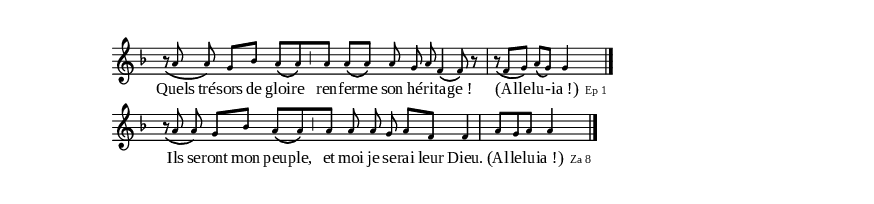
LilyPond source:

\version "2.10.0"
 \include "definitions.ly"
%\markup {AT  15}



\relative a' { 
	\new Staff {
		\cadenzaOn 		\key f \major
		\set Staff.instrumentName = \markup{ \center-align {  } }
		\times 2/3 { r8_\( a a\) }
		g[ bes]
		\times 2/3 { a[\( a\) \cesure \pespace  a] }
		a[\( a\)]
		\times 2/3 { a g a }
		f4\( f8\) r \barre
		\times 2/3 {r8_\(f[ g]\)} a[\( g\)] g4
		\endBar
	}
	\addlyrics {
		 Quels tré -- sors de gloi -- re ren -- fer -- me son hé -- ri -- ta -- "ge !" "(Al" -- le -- lu -- - -- "ia !)"
		\markup { \citation #"Ep 1" }
	}
}
\relative a' { 
	\new Staff {
		\cadenzaOn 		\key f \major
		\set Staff.instrumentName = \markup{ \center-align {  } }
		\times 2/3 { r8_\( a a\) }
		g[ bes]
		\times 2/3 { a[\( a\) \cesure\pespace  a] }
		\times 2/3 { a a g }
		a[ f]
		f4 \barre\pespace 
		\times 2/3 {a8[ g a]} a4
		\endBar
	}
	\addlyrics {
		 Ils se -- ront mon peu -- ple, et moi je se -- rai leur Dieu. "(Al" -- le -- lu -- "ia !)"
		\markup { \citation #"Za 8" }
	}
}
